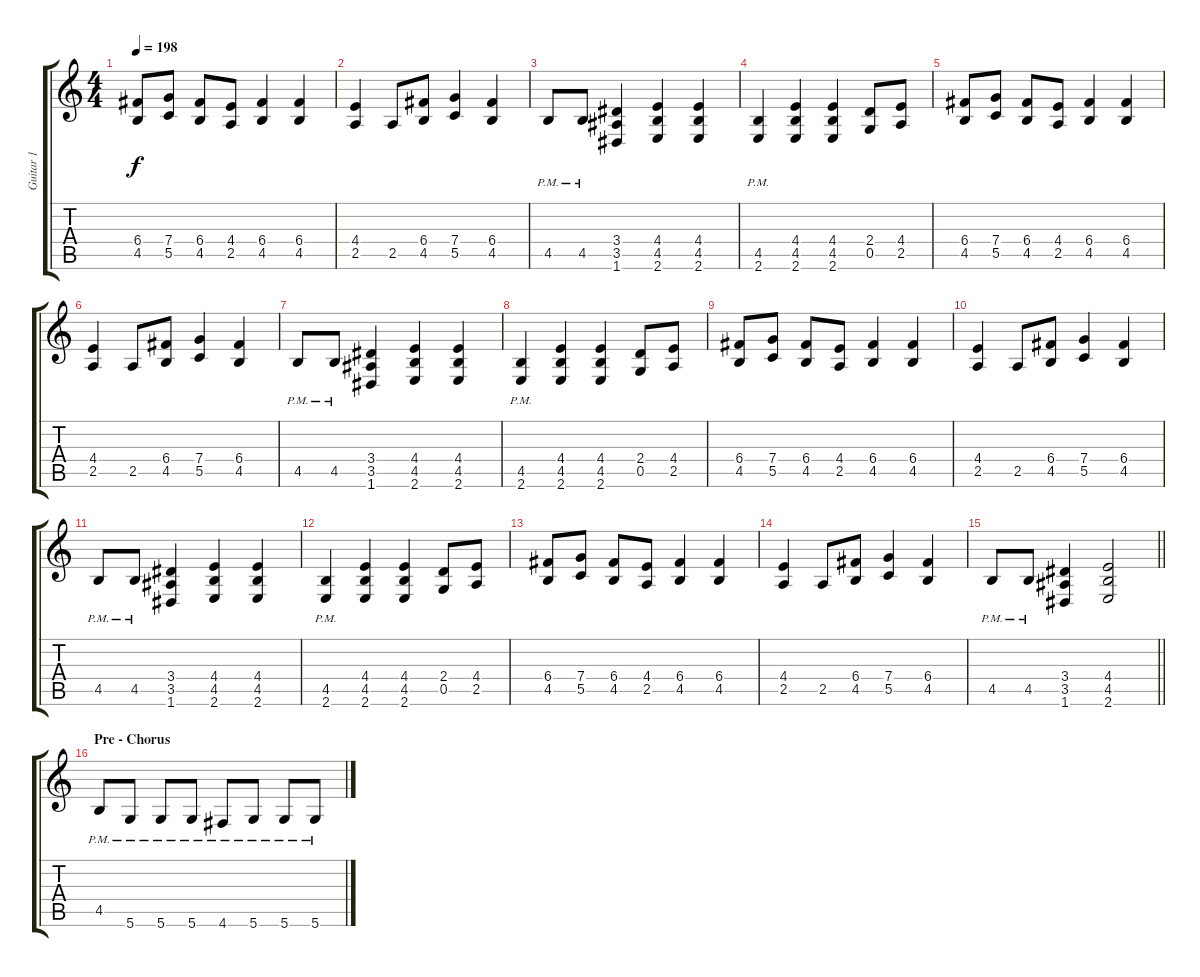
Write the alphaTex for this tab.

\track ("Guitar 1" "Guitar 1") {instrument overdrivenguitar}
\staff {score tabs}
\tuning (D4 A3 F3 C3 G2 D2) {hide}
\ts (4 4)
\tempo 198
\clef g2
\ks c
(6.4 4.5).8{dy f} (7.4 5.5).8 (6.4 4.5).8 (4.4 2.5).8 (6.4 4.5).4 (6.4 4.5).4 |
(4.4 2.5).4 2.5.8 (6.4 4.5).8 (7.4 5.5).4 (6.4 4.5).4 |
4.5{pm}.8 4.5{pm}.8 (3.4 3.5 1.6).4 (4.4 4.5 2.6).4 (4.4 4.5 2.6).4 |
(4.5{pm} 2.6{pm}).4 (4.4 4.5 2.6).4 (4.4 4.5 2.6).4 (2.4 0.5).8 (4.4 2.5).8 |
(6.4 4.5).8 (7.4 5.5).8 (6.4 4.5).8 (4.4 2.5).8 (6.4 4.5).4 (6.4 4.5).4 |
(4.4 2.5).4 2.5.8 (6.4 4.5).8 (7.4 5.5).4 (6.4 4.5).4 |
4.5{pm}.8 4.5{pm}.8 (3.4 3.5 1.6).4 (4.4 4.5 2.6).4 (4.4 4.5 2.6).4 |
(4.5{pm} 2.6{pm}).4 (4.4 4.5 2.6).4 (4.4 4.5 2.6).4 (2.4 0.5).8 (4.4 2.5).8 |
(6.4 4.5).8 (7.4 5.5).8 (6.4 4.5).8 (4.4 2.5).8 (6.4 4.5).4 (6.4 4.5).4 |
(4.4 2.5).4 2.5.8 (6.4 4.5).8 (7.4 5.5).4 (6.4 4.5).4 |
4.5{pm}.8 4.5{pm}.8 (3.4 3.5 1.6).4 (4.4 4.5 2.6).4 (4.4 4.5 2.6).4 |
(4.5{pm} 2.6{pm}).4 (4.4 4.5 2.6).4 (4.4 4.5 2.6).4 (2.4 0.5).8 (4.4 2.5).8 |
(6.4 4.5).8 (7.4 5.5).8 (6.4 4.5).8 (4.4 2.5).8 (6.4 4.5).4 (6.4 4.5).4 |
(4.4 2.5).4 2.5.8 (6.4 4.5).8 (7.4 5.5).4 (6.4 4.5).4 |
\barLineRight lightlight
4.5{pm}.8 4.5{pm}.8 (3.4 3.5 1.6).4 (4.4 4.5 2.6).2 |
\section ("" "Pre - Chorus")
4.5{pm}.8 5.6{pm}.8 5.6{pm}.8 5.6{pm}.8 4.6{pm}.8 5.6{pm}.8 5.6{pm}.8 5.6{pm}.8
